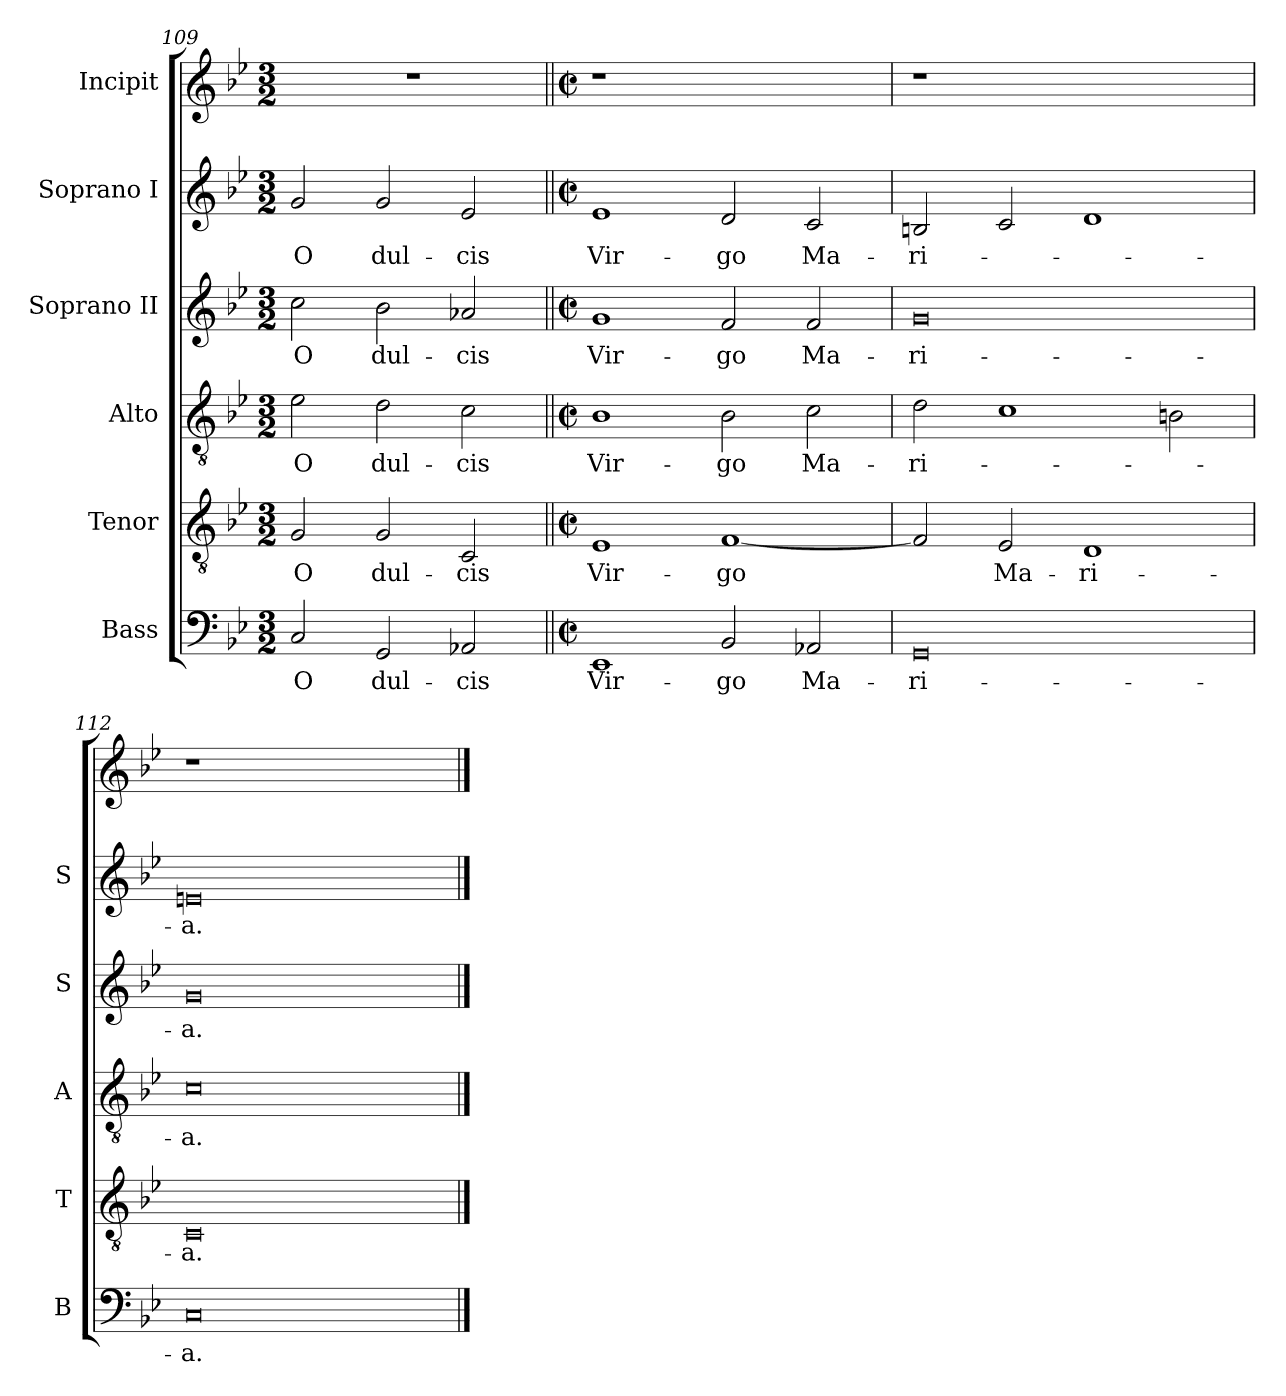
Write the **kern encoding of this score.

**kern	**text	**kern	**text	**kern	**text	**kern	**text	**kern	**text	**kern
*part6	*part6	*part5	*part5	*part4	*part4	*part3	*part3	*part2	*part2	*part1
*staff6	*staff6	*staff5	*staff5	*staff4	*staff4	*staff3	*staff3	*staff2	*staff2	*staff1
*I"Bass	*	*I"Tenor	*	*I"Alto	*	*I"Soprano II	*	*I"Soprano I	*	*I"Incipit
*I'B	*	*I'T	*	*I'A	*	*I'S	*	*I'S	*	*
!!LO:PB:g=z
*clefF4	*	*clefGv2	*	*clefGv2	*	*clefG2	*	*clefG2	*	*clefG2
*k[b-e-]	*	*k[b-e-]	*	*k[b-e-]	*	*k[b-e-]	*	*k[b-e-]	*	*k[b-e-]
*B-:	*	*B-:	*	*B-:	*	*B-:	*	*B-:	*	*B-:
*M3/2	*	*M3/2	*	*M3/2	*	*M3/2	*	*M3/2	*	*M3/2
=109	=109	=109	=109	=109	=109	=109	=109	=109	=109	=109
!	!LO:LY:b	!	!LO:LY:b	!	!LO:LY:b	!	!LO:LY:b	!	!LO:LY:b	!LO:N:vis=1
2C/	O	2G/	O	2e-\	O	2cc\	O	2g/	O	1.r
!	!LO:LY:b	!	!LO:LY:b	!	!LO:LY:b	!	!LO:LY:b	!	!LO:LY:b	!
2GG/	dul-	2G/	dul-	2d\	dul-	2b-\	dul-	2g/	dul-	.
!	!LO:LY:b	!	!LO:LY:b	!	!LO:LY:b	!	!LO:LY:b	!	!LO:LY:b	!
2AA-X/	-cis	2C/	-cis	2c\	-cis	2a-X/	-cis	2e-/	-cis	.
=110||	=110||	=110||	=110||	=110||	=110||	=110||	=110||	=110||	=110||	=110||
*M2/2	*	*M2/2	*	*M2/2	*	*M2/2	*	*M2/2	*	*M2/2
*met(c|)	*	*met(c|)	*	*met(c|)	*	*met(c|)	*	*met(c|)	*	*met(c|)
!	!LO:LY:b	!	!LO:LY:b	!	!LO:LY:b	!	!LO:LY:b	!	!LO:LY:b	!LO:N:vis=1
1EE-	Vir-	1E-	Vir-	1B-	Vir-	1g	Vir-	1e-	Vir-	1r
!	!LO:LY:b	!	!LO:LY:b	!	!LO:LY:b	!	!LO:LY:b	!	!LO:LY:b	!
2BB-/	-go	[<1F	-go	2B-\	-go	2f/	-go	2d/	-go	1ryy
!	!LO:LY:b	!	!	!	!LO:LY:b	!	!LO:LY:b	!	!LO:LY:b	!
2AA-X/	Ma-	.	.	2c\	Ma-	2f/	Ma-	2c/	Ma-	.
=111	=111	=111	=111	=111	=111	=111	=111	=111	=111	=111
!	!LO:LY:b	!	!	!	!LO:LY:b	!	!LO:LY:b	!	!LO:LY:b	!LO:N:vis=1
0GG	-ri-	2F/]	.	2d\	-ri-	0g	-ri-	2Bn/	-ri-	1r
!	!	!	!LO:LY:b	!	!	!	!	!	!	!
.	.	2E-/	Ma-	1c	.	.	.	2c/	.	.
!	!	!	!LO:LY:b	!	!	!	!	!	!	!
.	.	1D	-ri-	.	.	.	.	1d	.	1ryy
.	.	.	.	2Bn\	.	.	.	.	.	.
=112	=112	=112	=112	=112	=112	=112	=112	=112	=112	=112
!	!LO:LY:b	!	!LO:LY:b	!	!LO:LY:b	!	!LO:LY:b	!	!LO:LY:b	!LO:N:vis=1
0C	-a.	0C	-a.	0c	-a.	0g	-a.	0en	-a.	1r
.	.	.	.	.	.	.	.	.	.	1ryy
==	==	==	==	==	==	==	==	==	==	==
*-	*-	*-	*-	*-	*-	*-	*-	*-	*-	*-
